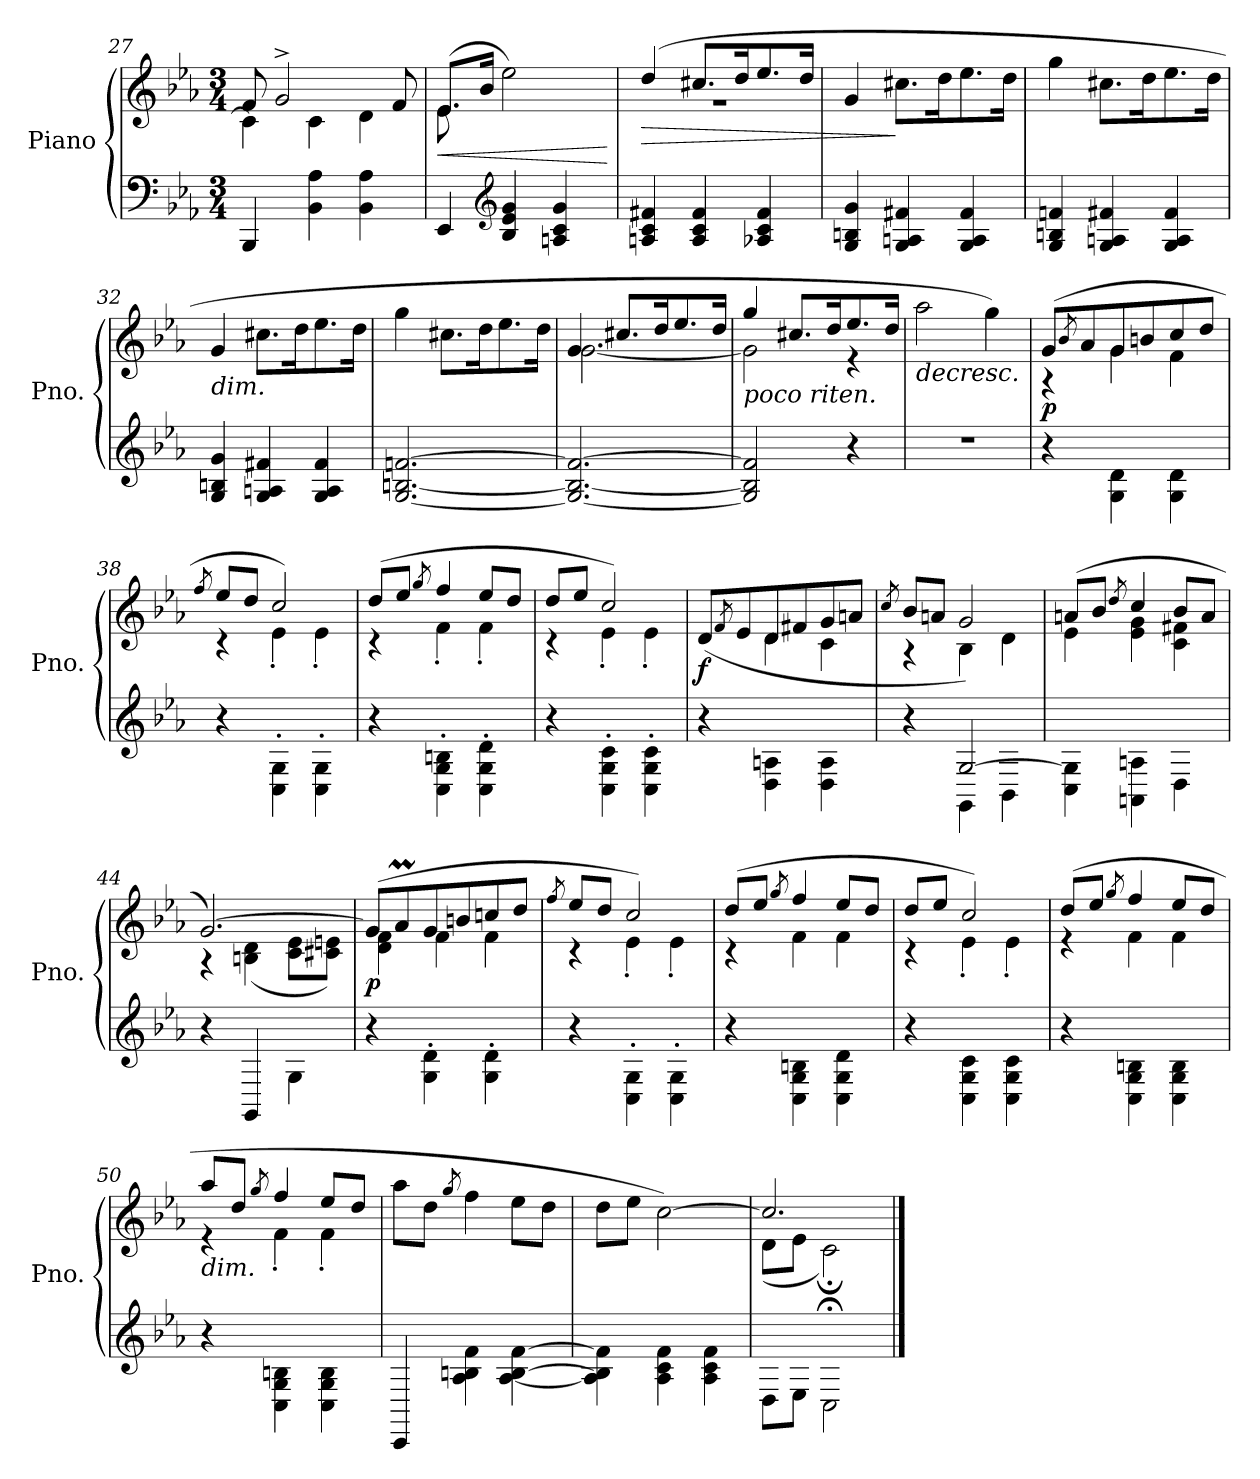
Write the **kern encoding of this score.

**kern	**kern	**dynam
*part1	*part1	*part1
*staff2	*staff1	*staff1/2
*I"Piano	*	*
*I'Pno.	*	*
*clefF4	*clefG2	*
*k[b-e-a-]	*k[b-e-a-]	*
*M3/4	*M3/4	*
=27	=27	=27
*	*^	*
4BBB-/	8f/	4c\]	.
.	2g^/	.	.
4BB-\ 4A-\	.	4c\	.
4BB-\ 4A-\	.	4d\	.
.	8f/	.	.
=28	=28	=28	=28
!	!	!	!LO:HP:b
4EE-/	(8.e-/L	8.e-\	<
.	16b-/Jk	2ryy	.
*clefG2	*	*	*
4B-/ 4e-/ 4g/	2ee-\)	.	.
4An/ 4c/ 4g/	.	.	.
.	.	16ryy	.
*	*v	*v	*
.	.	[
=29	=29	=29
!	!	!LO:HP:b
*	*^	*
4An/ 4c/ 4f#X/	(4dd/	2.r	>
4A/ 4c/ 4f#/	8.cc#X/L	.	.
.	16dd/K	.	.
4A-X/ 4c/ 4f#/	8.ee-/	.	.
.	16dd/Jk	.	.
*	*v	*v	*
=30	=30	=30
4G/ 4Bn/ 4g/	4g/	.
4G/ 4An/ 4f#X/	8.cc#X\L	]
.	16dd\K	.
4G/ 4A/ 4f#/	8.ee-\	.
.	16dd\Jk	.
!!LO:PB:g=z
=31	=31	=31
4G/ 4Bn/ 4fn/	4gg\	.
4G/ 4An/ 4f#X/	8.cc#X\L	.
.	16dd\K	.
4G/ 4A/ 4f#/	8.ee-\	.
.	16dd\Jk	.
=32	=32	=32
!	!LO:TX:b:i:t=dim.	!
4G/ 4Bn/ 4g/	4g/	.
4G/ 4An/ 4f#X/	8.cc#X\L	.
.	16dd\K	.
4G/ 4A/ 4f#/	8.ee-\	.
.	16dd\Jk	.
=33	=33	=33
[2.G/ [>2.Bn/ [2.fn/	4gg\	.
.	8.cc#X\L	.
.	16dd\K	.
.	8.ee-\	.
.	16dd\Jk	.
=34	=34	=34
*	*^	*
2.G/_ 2.B/_ 2.f/_	4g/	[2.g\	.
.	8.cc#X/L	.	.
.	16dd/K	.	.
.	8.ee-/	.	.
.	16dd/Jk	.	.
=35	=35	=35	=35
!	!LO:TX:b:i:t=poco riten.	!	!
2G/] 2B/] 2f/]	4gg/	2g\]	.
.	8.cc#X/L	.	.
.	16dd/K	.	.
4r	8.ee-/	4r	.
.	16dd/Jk	.	.
*	*v	*v	*
=36	=36	=36
!	!	!LO:HP:b
2.r	2aa-\	>
.	4gg\)	.
!!LO:LB:g=z
=37	=37	=37
*	*^	*
!	!	!	!LO:DY:b
4r	(8g/L	4r	p
.	8qb-/	.	.
.	8a-/	.	]
4G\ 4d\	8g/	4g\	.
.	8bn/	.	.
4G\ 4d\	8cc/	4f\	.
.	8dd/J	.	.
=38	=38	=38	=38
.	8qff/	.	.
4r	8ee-/L	4r	.
.	8dd/J	.	.
4C\' 4G\'	2cc/)	4e-'\	.
4C\' 4G\'	.	4e-'\	.
=39	=39	=39	=39
4r	(8dd/L	4r	.
.	8ee-/J	.	.
.	8qgg/	.	.
4C\' 4G\' 4Bn\'	4ff/	4f'\	.
4C\' 4G\' 4d\'	8ee-/L	4f'\	.
.	8dd/J	.	.
=40	=40	=40	=40
4r	8dd/L	4r	.
.	8ee-/J	.	.
4C\' 4G\' 4c\'	2cc/)	4e-'\	.
4C\' 4G\' 4c\'	.	4e-'\	.
=41	=41	=41	=41
!	!	!	!LO:DY:b
4r	(8d/L	4ryy	f
.	8qf/	.	.
.	8e-/	.	.
4D\ 4An\	8d/	4d\	.
.	8f#X/	.	.
4D\ 4A\	8g/	4c\	.
.	8an/J	.	.
=42	=42	=42	=42
.	8qcc/	.	.
*^	*	*	*
4r	4ryy	8b-/L	4r	.
.	.	8an/J	.	.
[2G/	4GG\	2g/)	4B-\	.
.	4BB-\	.	4d\	.
*v	*v	*	*	*
!!LO:LB:g=z	!!
=43	=43	=43	=43
4C\ 4G\]	(8an/L	4e-\	.
.	8b-/J	.	.
.	8qdd/	.	.
4AAn\ 4An\	4cc/	4e-\ 4g\	.
4D\	8b-/L	4c\ 4f#X\	.
.	8a/J	.	.
=44	=44	=44	=44
4r	[2.g/)	4r	.
4GG/	.	(>4Bn\ 4d\	.
4G\	.	8c\ 8e-\L	.
.	.	8c#X\ 8en\J)	.
=45	=45	=45	=45
!	!	!	!LO:DY:b
4r	(8g/L]	4d\ 4f\	p
.	8a-M/	.	.
4G\' 4d\'	8g/	4f\	.
.	8bn/	.	.
4G\' 4d\'	8ccn/	4f\	.
.	8dd/J	.	.
=46	=46	=46	=46
.	8qff/	.	.
4r	8ee-/L	4r	.
.	8dd/J	.	.
4C\' 4G\'	2cc/)	4e-'\	.
4C\' 4G\'	.	4e-'\	.
=47	=47	=47	=47
4r	(8dd/L	4r	.
.	8ee-/J	.	.
.	8qgg/	.	.
4C\ 4G\ 4Bn\	4ff/	4f\	.
4C\ 4G\ 4d\	8ee-/L	4f\	.
.	8dd/J	.	.
=48	=48	=48	=48
4r	8dd/L	4r	.
.	8ee-/J	.	.
4C\ 4G\ 4c\	2cc/)	4e-'>\	.
4C\ 4G\ 4c\	.	4e-'>\	.
!!LO:LB:g=z	!!
=49	=49	=49	=49
4r	(8dd/L	4r	.
.	8ee-/J	.	.
.	8qgg/	.	.
4C\ 4G\ 4Bn\	4ff/	4f\	.
4C\ 4G\ 4B\	8ee-/L	4f\	.
.	8dd/J	.	.
=50	=50	=50	=50
!	!LO:TX:b:i:t=dim.	!	!
4r	8aa-/L	4r	.
.	8dd/J	.	.
.	8qgg/	.	.
4C\ 4G\ 4Bn\	4ff/	4f'\	.
4C\ 4G\ 4B\	8ee-/L	4f'\	.
.	8dd/J	.	.
*	*v	*v	*
=51	=51	=51
4CC/	8aa-\L	.
.	8dd\J	.
.	8qgg/	.
4A-\ 4Bn\ 4f\	4ff\	.
[4A-\ [4B\ [4f\	8ee-\L	.
.	8dd\J	.
=52	=52	=52
4A-\] 4B\] 4f\]	8dd\L	.
.	8ee-\J	.
4A-\ 4c\ 4f\	[>2cc\)	.
4A-\ 4c\ 4f\	.	.
=53	=53	=53
*	*^	*
8D\L	2.cc/]	(8d\L	.
8E-\J	.	8e-\J	.
2C;<\	.	2c;<\)	.
*	*v	*v	*
==	==	==
*-	*-	*-
